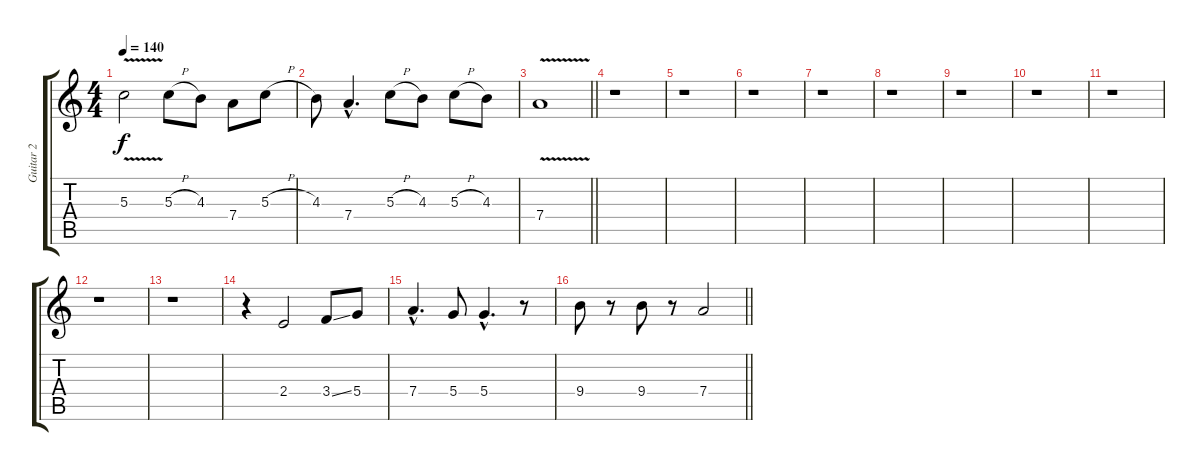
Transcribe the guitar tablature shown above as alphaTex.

\track ("Guitar 2" "Guitar 2") {instrument overdrivenguitar}
\staff {score tabs}
\tuning (E4 B3 G3 D3 A2 E2) {hide}
\ts (4 4)
\tempo 140
\clef g2
\ks c
5.3{v}.2{dy f} 5.3{h}.8 4.3.8 7.4.8 5.3{h}.8 |
4.3.8 7.4{hac}.4{d} 5.3{h}.8 4.3.8 5.3{h}.8 4.3.8 |
\barLineRight lightlight
7.4{v}.1 |
r.1 |
r.1 |
r.1 |
r.1 |
r.1 |
r.1 |
r.1 |
r.1 |
r.1 |
r.1 |
r.4 2.4.2 3.4{ss}.8 5.4.8 |
7.4{hac}.4{d} 5.4.8 5.4{hac}.4{d} r.8 |
\barLineRight lightlight
9.4.8 r.8 9.4.8 r.8 7.4.2
